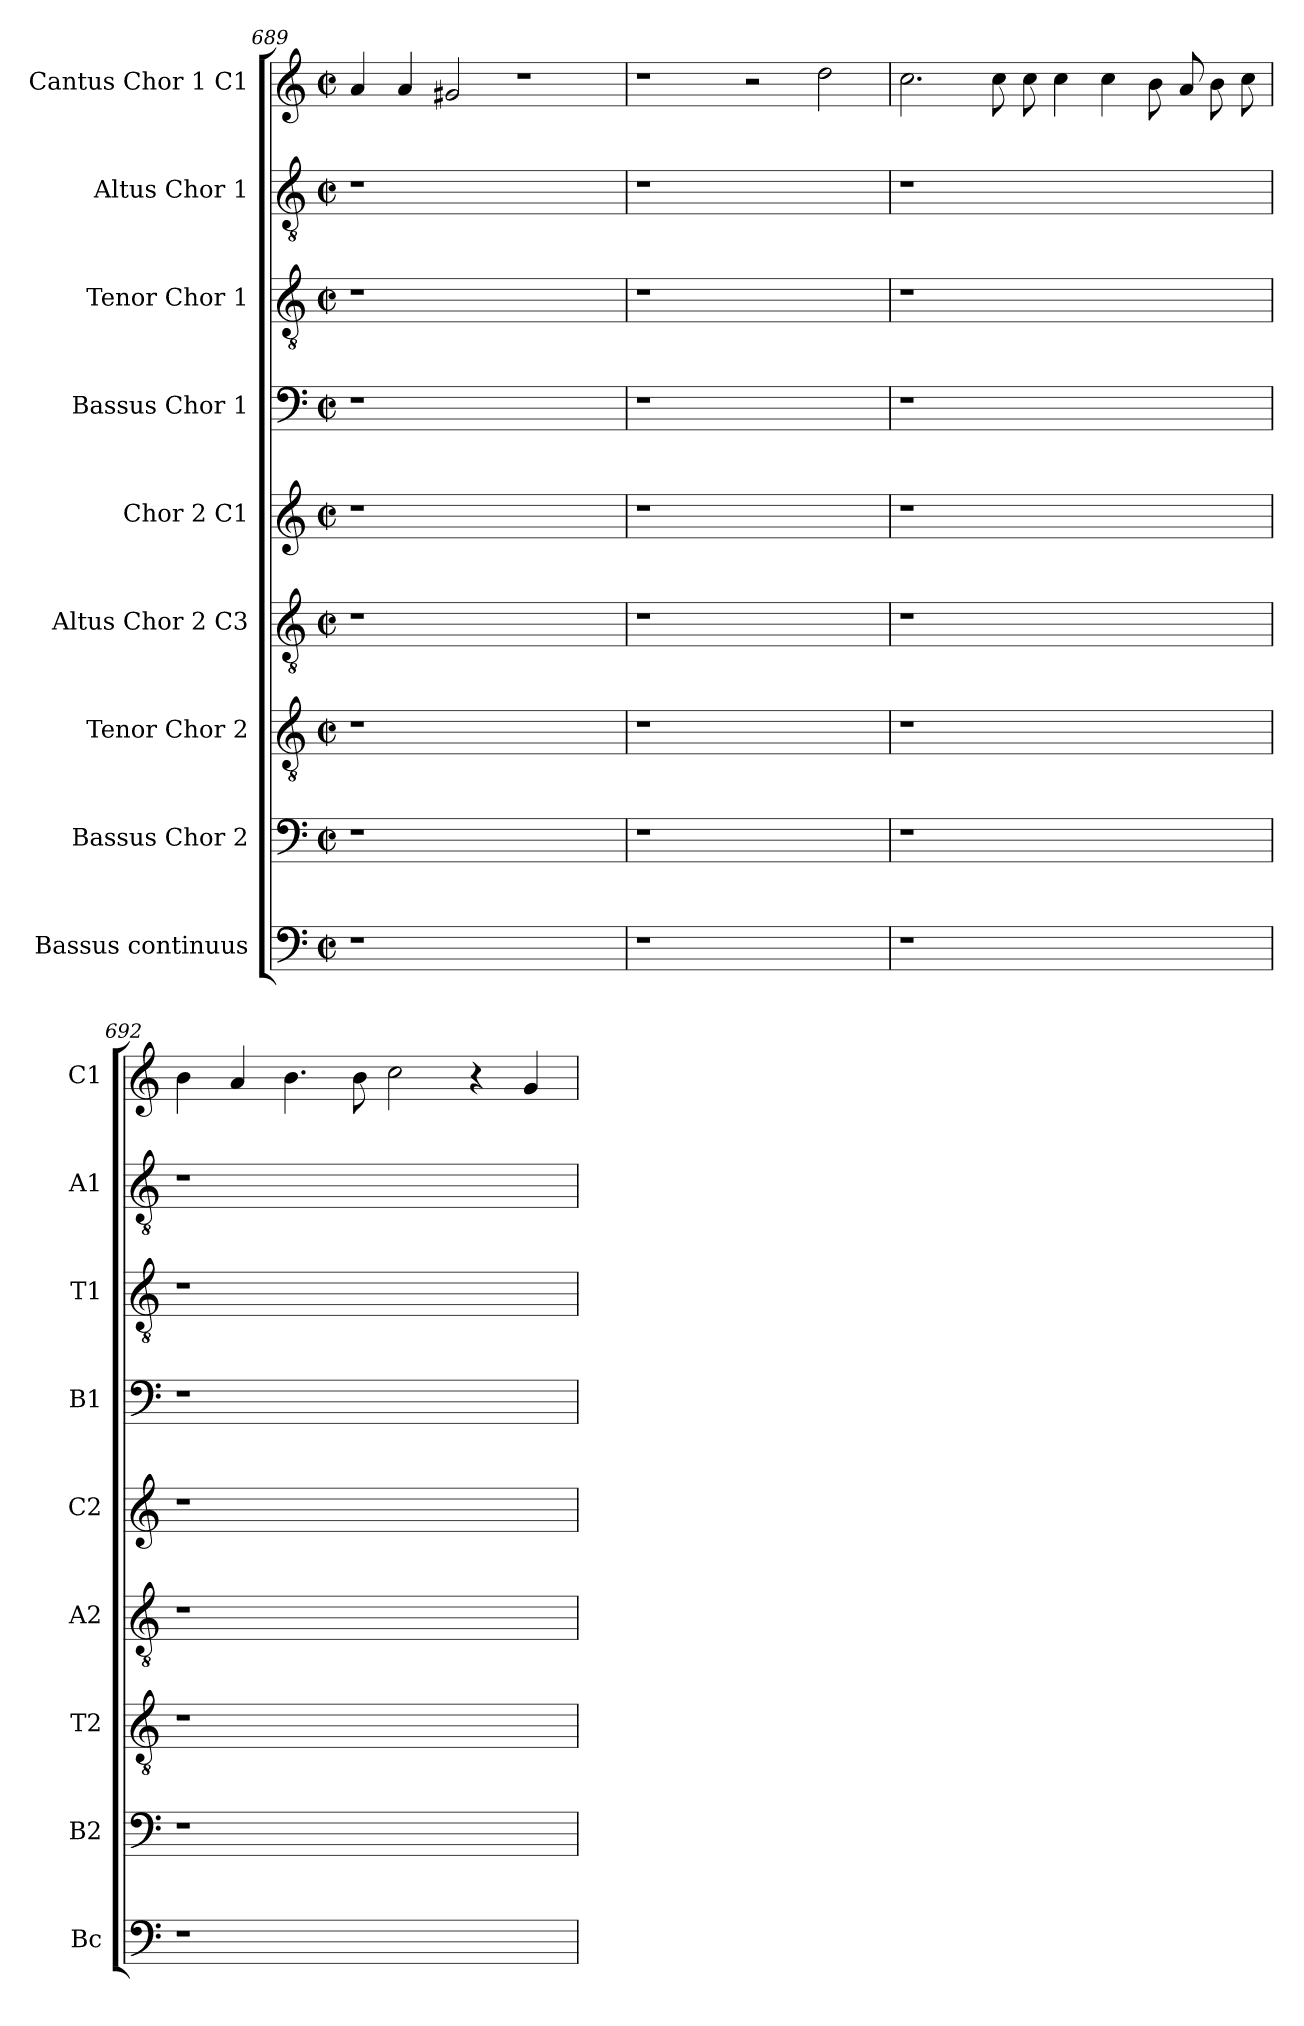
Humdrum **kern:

**kern	**kern	**kern	**kern	**kern	**kern	**kern	**kern	**kern
*part9	*part8	*part7	*part6	*part5	*part4	*part3	*part2	*part1
*staff9	*staff8	*staff7	*staff6	*staff5	*staff4	*staff3	*staff2	*staff1
*I"Bassus continuus	*I"Bassus Chor 2	*I"Tenor Chor 2	*I"Altus Chor 2 C3	*I"Chor 2 C1	*I"Bassus Chor 1	*I"Tenor Chor 1	*I"Altus Chor 1	*I"Cantus Chor 1 C1
*I'Bc	*I'B2	*I'T2	*I'A2	*I'C2	*I'B1	*I'T1	*I'A1	*I'C1
!!LO:LB:g=z
*clefF4	*clefF4	*clefGv2	*clefGv2	*clefG2	*clefF4	*clefGv2	*clefGv2	*clefG2
*ITrd7c12	*	*	*	*	*	*	*	*
*k[]	*k[]	*k[]	*k[]	*k[]	*k[]	*k[]	*k[]	*k[]
*C:	*C:	*C:	*C:	*C:	*C:	*C:	*C:	*C:
*M2/2	*M2/2	*M2/2	*M2/2	*M2/2	*M2/2	*M2/2	*M2/2	*M2/2
*met(c|)	*met(c|)	*met(c|)	*met(c|)	*met(c|)	*met(c|)	*met(c|)	*met(c|)	*met(c|)
=689	=689	=689	=689	=689	=689	=689	=689	=689
1r	1r	1r	1r	1r	1r	1r	1r	4a/
.	.	.	.	.	.	.	.	4a/
.	.	.	.	.	.	.	.	2g#X/
1ryy	1ryy	1ryy	1ryy	1ryy	1ryy	1ryy	1ryy	1r
=690	=690	=690	=690	=690	=690	=690	=690	=690
1r	1r	1r	1r	1r	1r	1r	1r	1r
1ryy	1ryy	1ryy	1ryy	1ryy	1ryy	1ryy	1ryy	2r
.	.	.	.	.	.	.	.	2dd\
=691	=691	=691	=691	=691	=691	=691	=691	=691
1r	1r	1r	1r	1r	1r	1r	1r	2.cc\
.	.	.	.	.	.	.	.	8cc\
.	.	.	.	.	.	.	.	8cc\
1ryy	1ryy	1ryy	1ryy	1ryy	1ryy	1ryy	1ryy	4cc\
.	.	.	.	.	.	.	.	4cc\
.	.	.	.	.	.	.	.	8b\
.	.	.	.	.	.	.	.	8a/
.	.	.	.	.	.	.	.	8b\
.	.	.	.	.	.	.	.	8cc\
=692	=692	=692	=692	=692	=692	=692	=692	=692
1r	1r	1r	1r	1r	1r	1r	1r	4b\
.	.	.	.	.	.	.	.	4a/
.	.	.	.	.	.	.	.	4.b\
.	.	.	.	.	.	.	.	8b\
1ryy	1ryy	1ryy	1ryy	1ryy	1ryy	1ryy	1ryy	2cc\
.	.	.	.	.	.	.	.	4r
.	.	.	.	.	.	.	.	4g/
=	=	=	=	=	=	=	=	=
*-	*-	*-	*-	*-	*-	*-	*-	*-
